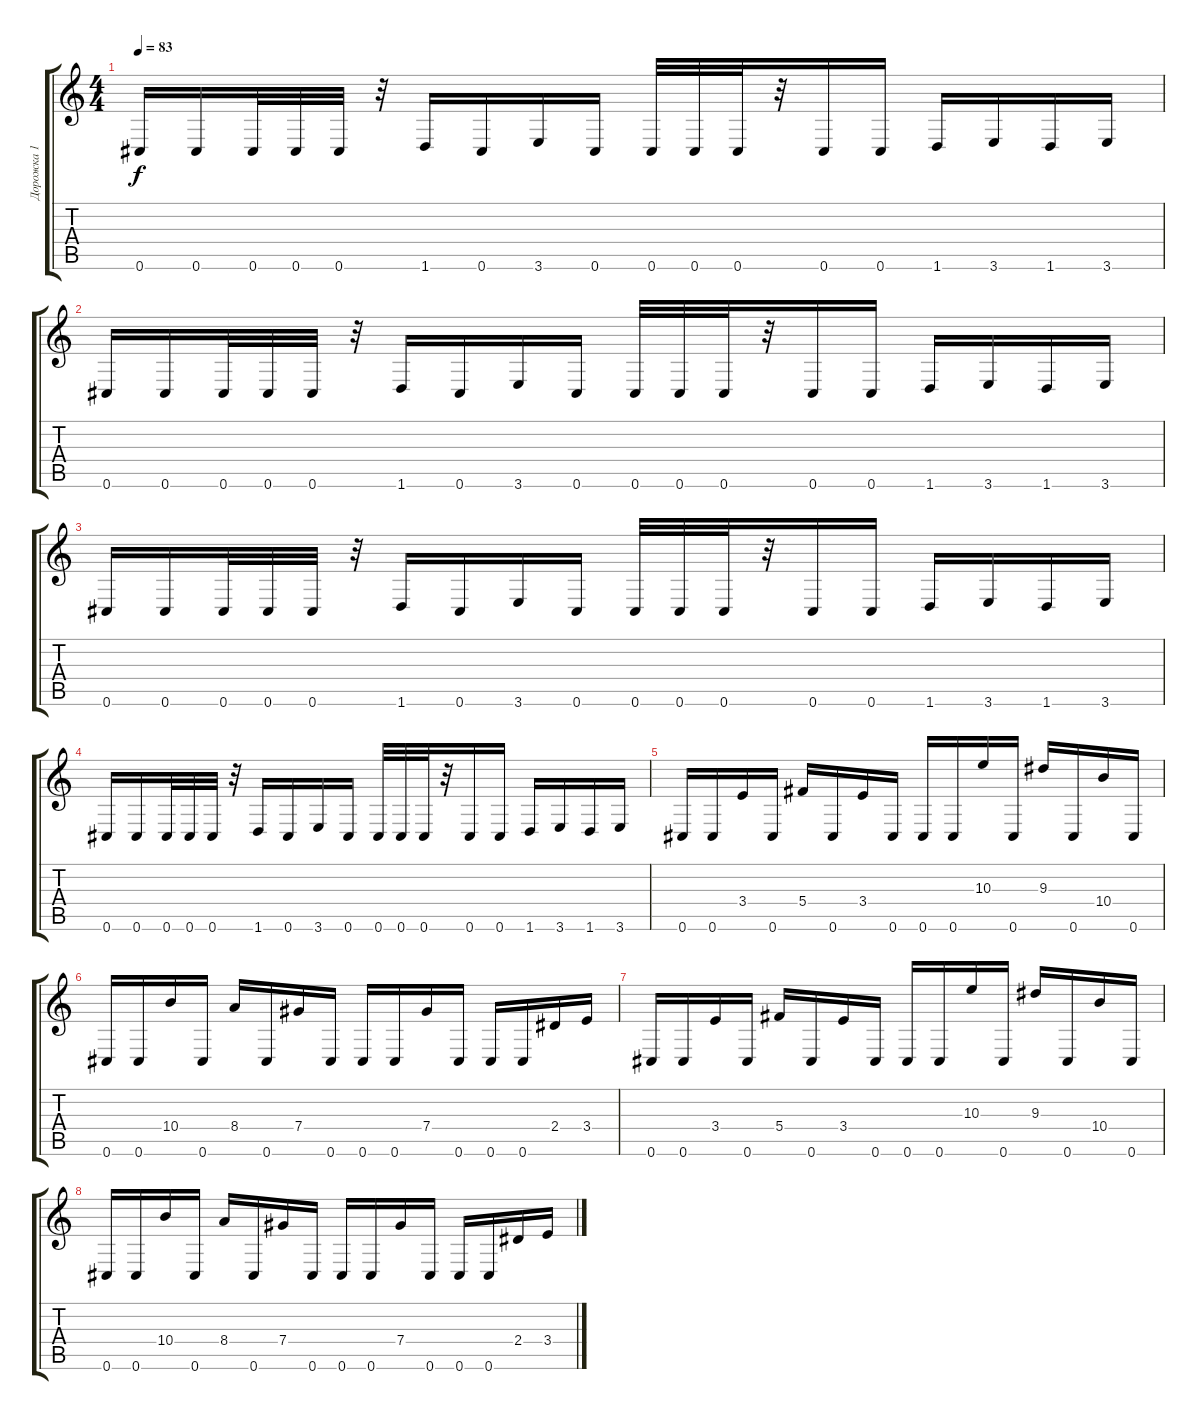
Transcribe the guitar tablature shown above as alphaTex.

\track ("Дорожка 1" "Дорожка 1") {instrument distortionguitar}
\staff {score tabs}
\tuning (Eb4 Bb3 Gb3 Db3 Ab2 Db2) {hide}
\ts (4 4)
\tempo 83
\clef g2
\ks c
0.6.16{dy f} 0.6.16 0.6.32 0.6.32 0.6.32 r.32 1.6.16 0.6.16 3.6.16 0.6.16 0.6.32 0.6.32 0.6.32 r.32 0.6.16 0.6.16 1.6.16 3.6.16 1.6.16 3.6.16 |
0.6.16 0.6.16 0.6.32 0.6.32 0.6.32 r.32 1.6.16 0.6.16 3.6.16 0.6.16 0.6.32 0.6.32 0.6.32 r.32 0.6.16 0.6.16 1.6.16 3.6.16 1.6.16 3.6.16 |
0.6.16 0.6.16 0.6.32 0.6.32 0.6.32 r.32 1.6.16 0.6.16 3.6.16 0.6.16 0.6.32 0.6.32 0.6.32 r.32 0.6.16 0.6.16 1.6.16 3.6.16 1.6.16 3.6.16 |
0.6.16 0.6.16 0.6.32 0.6.32 0.6.32 r.32 1.6.16 0.6.16 3.6.16 0.6.16 0.6.32 0.6.32 0.6.32 r.32 0.6.16 0.6.16 1.6.16 3.6.16 1.6.16 3.6.16 |
0.6.16 0.6.16 3.4.16 0.6.16 5.4.16 0.6.16 3.4.16 0.6.16 0.6.16 0.6.16 10.3.16 0.6.16 9.3.16 0.6.16 10.4.16 0.6.16 |
0.6.16 0.6.16 10.4.16 0.6.16 8.4.16 0.6.16 7.4.16 0.6.16 0.6.16 0.6.16 7.4.16 0.6.16 0.6.16 0.6.16 2.4.16 3.4.16 |
0.6.16 0.6.16 3.4.16 0.6.16 5.4.16 0.6.16 3.4.16 0.6.16 0.6.16 0.6.16 10.3.16 0.6.16 9.3.16 0.6.16 10.4.16 0.6.16 |
0.6.16 0.6.16 10.4.16 0.6.16 8.4.16 0.6.16 7.4.16 0.6.16 0.6.16 0.6.16 7.4.16 0.6.16 0.6.16 0.6.16 2.4.16 3.4.16
